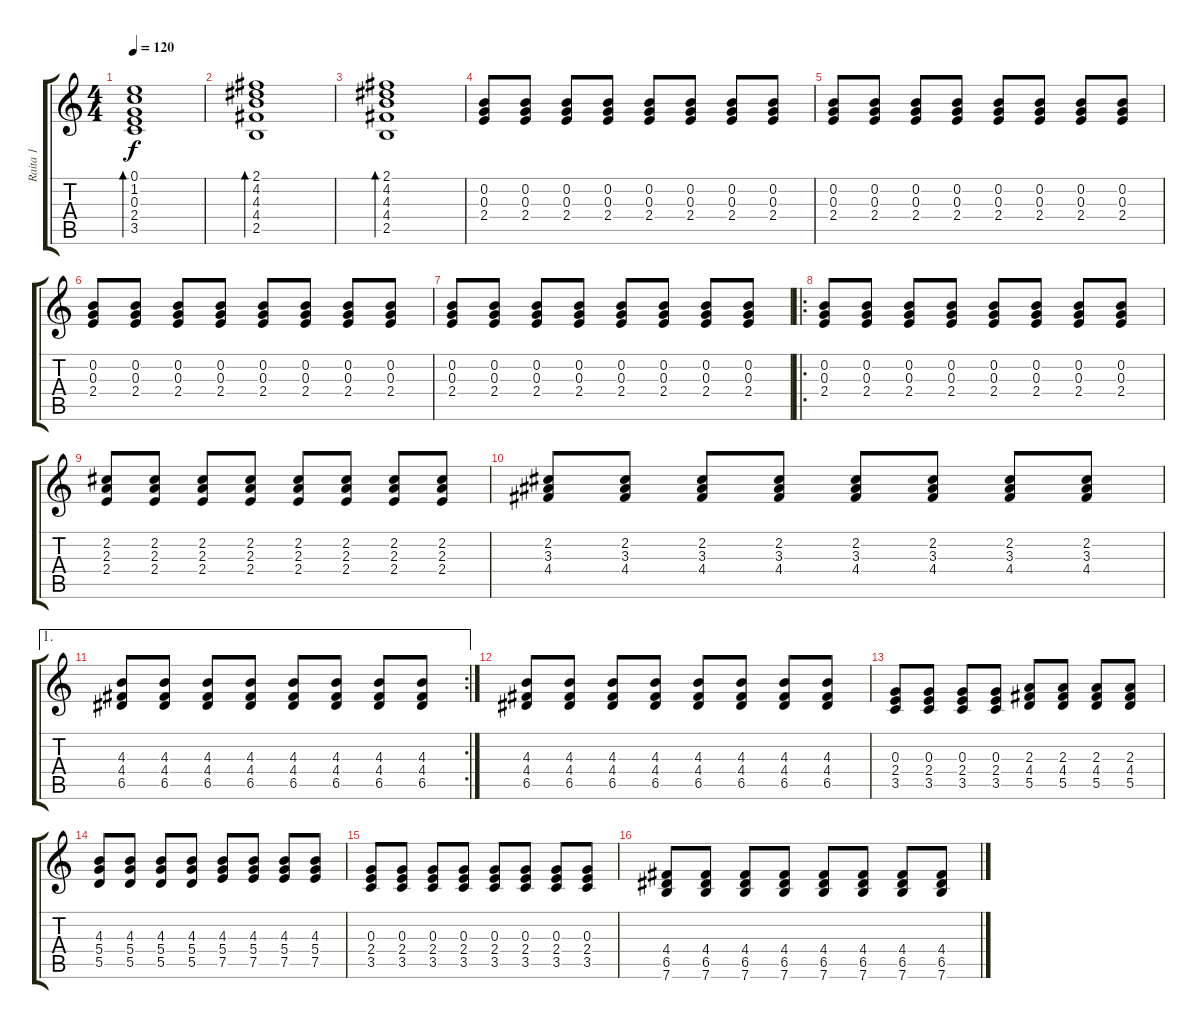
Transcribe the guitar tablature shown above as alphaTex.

\track ("Raita 1" "Raita 1") {instrument electricguitarclean}
\staff {score tabs}
\tuning (E4 B3 G3 D3 A2 E2) {hide}
\ts (4 4)
\tempo 120
\clef g2
\ks c
(0.1 1.2 0.3 2.4 3.5).1{bd 60 dy f} |
(2.1 4.2 4.3 4.4 2.5).1{bd 60} |
(2.1 4.2 4.3 4.4 2.5).1{bd 60} |
(0.2 0.3 2.4).8 (0.2 0.3 2.4).8 (0.2 0.3 2.4).8 (0.2 0.3 2.4).8 (0.2 0.3 2.4).8 (0.2 0.3 2.4).8 (0.2 0.3 2.4).8 (0.2 0.3 2.4).8 |
(0.2 0.3 2.4).8 (0.2 0.3 2.4).8 (0.2 0.3 2.4).8 (0.2 0.3 2.4).8 (0.2 0.3 2.4).8 (0.2 0.3 2.4).8 (0.2 0.3 2.4).8 (0.2 0.3 2.4).8 |
(0.2 0.3 2.4).8 (0.2 0.3 2.4).8 (0.2 0.3 2.4).8 (0.2 0.3 2.4).8 (0.2 0.3 2.4).8 (0.2 0.3 2.4).8 (0.2 0.3 2.4).8 (0.2 0.3 2.4).8 |
(0.2 0.3 2.4).8 (0.2 0.3 2.4).8 (0.2 0.3 2.4).8 (0.2 0.3 2.4).8 (0.2 0.3 2.4).8 (0.2 0.3 2.4).8 (0.2 0.3 2.4).8 (0.2 0.3 2.4).8 |
\ro
(0.2 0.3 2.4).8 (0.2 0.3 2.4).8 (0.2 0.3 2.4).8 (0.2 0.3 2.4).8 (0.2 0.3 2.4).8 (0.2 0.3 2.4).8 (0.2 0.3 2.4).8 (0.2 0.3 2.4).8 |
(2.2 2.3 2.4).8 (2.2 2.3 2.4).8 (2.2 2.3 2.4).8 (2.2 2.3 2.4).8 (2.2 2.3 2.4).8 (2.2 2.3 2.4).8 (2.2 2.3 2.4).8 (2.2 2.3 2.4).8 |
(2.2 3.3 4.4).8 (2.2 3.3 4.4).8 (2.2 3.3 4.4).8 (2.2 3.3 4.4).8 (2.2 3.3 4.4).8 (2.2 3.3 4.4).8 (2.2 3.3 4.4).8 (2.2 3.3 4.4).8 |
\ae 1
\rc 2
(4.3 4.4 6.5).8 (4.3 4.4 6.5).8 (4.3 4.4 6.5).8 (4.3 4.4 6.5).8 (4.3 4.4 6.5).8 (4.3 4.4 6.5).8 (4.3 4.4 6.5).8 (4.3 4.4 6.5).8 |
(4.3 4.4 6.5).8 (4.3 4.4 6.5).8 (4.3 4.4 6.5).8 (4.3 4.4 6.5).8 (4.3 4.4 6.5).8 (4.3 4.4 6.5).8 (4.3 4.4 6.5).8 (4.3 4.4 6.5).8 |
(0.3 2.4 3.5).8 (0.3 2.4 3.5).8 (0.3 2.4 3.5).8 (0.3 2.4 3.5).8 (2.3 4.4 5.5).8 (2.3 4.4 5.5).8 (2.3 4.4 5.5).8 (2.3 4.4 5.5).8 |
(4.3 5.4 5.5).8 (4.3 5.4 5.5).8 (4.3 5.4 5.5).8 (4.3 5.4 5.5).8 (4.3 5.4 7.5).8 (4.3 5.4 7.5).8 (4.3 5.4 7.5).8 (4.3 5.4 7.5).8 |
(0.3 2.4 3.5).8 (0.3 2.4 3.5).8 (0.3 2.4 3.5).8 (0.3 2.4 3.5).8 (0.3 2.4 3.5).8 (0.3 2.4 3.5).8 (0.3 2.4 3.5).8 (0.3 2.4 3.5).8 |
(4.4 6.5 7.6).8 (4.4 6.5 7.6).8 (4.4 6.5 7.6).8 (4.4 6.5 7.6).8 (4.4 6.5 7.6).8 (4.4 6.5 7.6).8 (4.4 6.5 7.6).8 (4.4 6.5 7.6).8
